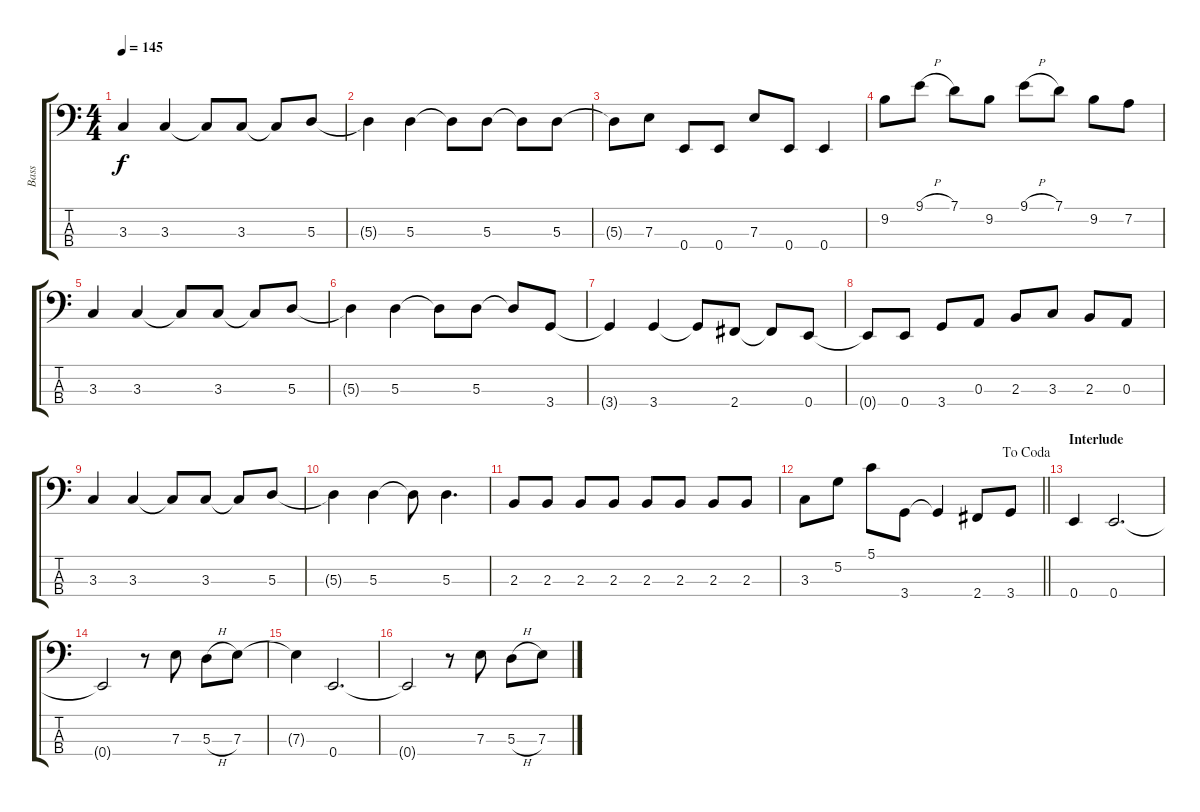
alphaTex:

\track ("Bass" "Bass") {instrument electricbassfinger}
\staff {score tabs}
\tuning (G2 D2 A1 E1) {hide}
\ts (4 4)
\tempo 145
\clef f4
\ks c
3.3.4{dy f} 3.3.4 3.3{t}.8 3.3.8 3.3{t}.8 5.3.8 |
5.3{t}.4 5.3.4 5.3{t}.8 5.3.8 5.3{t}.8 5.3.8 |
5.3{t}.8 7.3.8 0.4.8 0.4.8 7.3.8 0.4.8 0.4.4 |
9.2.8 9.1{h}.8 7.1.8 9.2.8 9.1{h}.8 7.1.8 9.2.8 7.2.8 |
3.3.4 3.3.4 3.3{t}.8 3.3.8 3.3{t}.8 5.3.8 |
5.3{t}.4 5.3.4 5.3{t}.8 5.3.8 5.3{t}.8 3.4.8 |
3.4{t}.4 3.4.4 3.4{t}.8 2.4.8 2.4{t}.8 0.4.8 |
0.4{t}.8 0.4.8 3.4.8 0.3.8 2.3.8 3.3.8 2.3.8 0.3.8 |
3.3.4 3.3.4 3.3{t}.8 3.3.8 3.3{t}.8 5.3.8 |
5.3{t}.4 5.3.4 5.3{t}.8 5.3.4{d} |
2.3.8 2.3.8 2.3.8 2.3.8 2.3.8 2.3.8 2.3.8 2.3.8 |
\jump dacoda
\barLineRight lightlight
3.3.8 5.2.8 5.1.8 3.4.8 3.4{t}.4 2.4.8 3.4.8 |
\section ("" "Interlude")
0.4.4 0.4.2{d volume 4} |
0.4{t}.2 r.8 7.3.8{volume 13} 5.3{h}.8 7.3.8 |
7.3{t}.4 0.4.2{d volume 4} |
0.4{t}.2 r.8 7.3.8{volume 13} 5.3{h}.8 7.3.8
